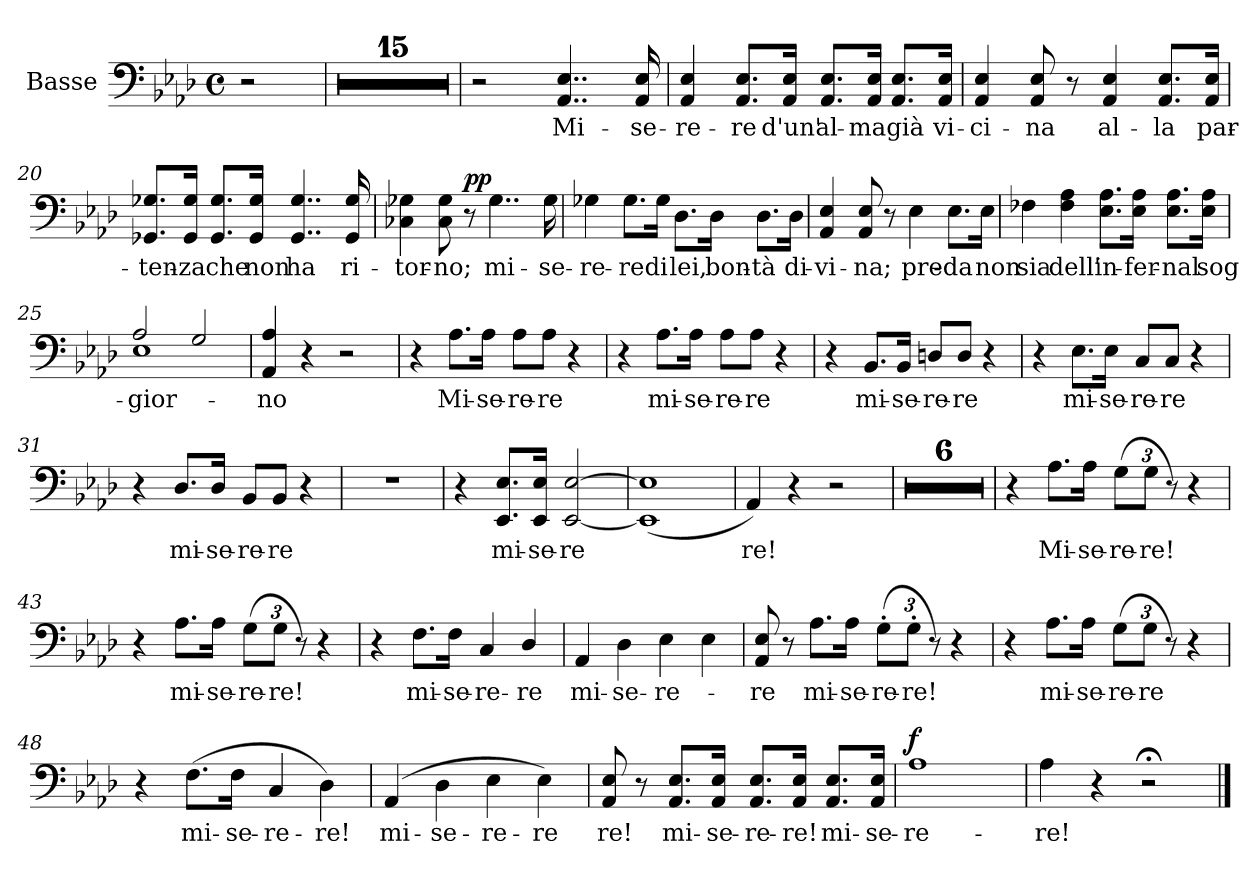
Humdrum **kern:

**kern	**text	**dynam
*part1	*part1	*part1
*staff1	*staff1	*staff1
*I"Basse	*	*
*clefF4	*	*
*k[b-e-a-d-]	*	*
*M4/4	*	*
*met(c)	*	*
=1	=1	=1
2r	.	.
=2	=2	=2
1r	.	.
!!LO:LB:g=z
=3	=3	=3
1r	.	.
=4	=4	=4
1r	.	.
!!LO:LB:g=z
=5	=5	=5
1r	.	.
=6	=6	=6
1r	.	.
!!LO:PB:g=z
=7	=7	=7
1r	.	.
!!LO:LB:g=z
=8	=8	=8
1r	.	.
!!LO:LB:g=z
=9	=9	=9
1r	.	.
=10	=10	=10
1r	.	.
!!LO:PB:g=z
=11	=11	=11
1r	.	.
=12	=12	=12
1r	.	.
!!LO:LB:g=z
=13	=13	=13
1r	.	.
=14	=14	=14
1r	.	.
!!LO:LB:g=z
=15	=15	=15
1r	.	.
=16	=16	=16
1r	.	.
!!LO:PB:g=z
=17	=17	=17
2r	.	.
!	!LO:LY:b	!
4..AA-/ 4..E-/	Mi-	.
!	!LO:LY:b	!
16AA-/ 16E-/	-se-	.
=18	=18	=18
!	!LO:LY:b	!
4AA-/ 4E-/	-re-	.
!	!LO:LY:b	!
8.AA-/ 8.E-/L	-re	.
!	!LO:LY:b	!
16AA-/ 16E-/Jk	d'un'	.
!	!LO:LY:b	!
8.AA-/ 8.E-/L	al-	.
!	!LO:LY:b	!
16AA-/ 16E-/Jk	-ma	.
!	!LO:LY:b	!
8.AA-/ 8.E-/L	già	.
!	!LO:LY:b	!
16AA-/ 16E-/Jk	vi-	.
=19	=19	=19
!	!LO:LY:b	!
4AA-/ 4E-/	-ci-	.
!	!LO:LY:b	!
8AA-/ 8E-/	-na	.
8r	.	.
!	!LO:LY:b	!
4AA-/ 4E-/	al-	.
!	!LO:LY:b	!
8.AA-/ 8.E-/L	-la	.
!	!LO:LY:b	!
16AA-/ 16E-/Jk	par-	.
=20	=20	=20
!	!LO:LY:b	!
8.GG-X/ 8.G-X/L	-ten-	.
!	!LO:LY:b	!
16GG-/ 16G-/Jk	-za	.
!	!LO:LY:b	!
8.GG-/ 8.G-/L	che	.
!	!LO:LY:b	!
16GG-/ 16G-/Jk	non	.
!	!LO:LY:b	!
4..GG-/ 4..G-/	ha	.
!	!LO:LY:b	!
16GG-/ 16G-/	ri-	.
!!LO:LB:g=z
=21	=21	=21
!	!LO:LY:b	!
4C-X\ 4G-X\	-tor-	.
!	!LO:LY:b	!
8C-\ 8G-\	-no;	.
!	!	!LO:DY:a
8r	.	pp
!	!LO:LY:b	!
4..G-\	mi-	.
!	!LO:LY:b	!
16G-\	-se-	.
=22	=22	=22
!	!LO:LY:b	!
4G-X\	-re-	.
!	!LO:LY:b	!
8.G-\L	-re	.
!	!LO:LY:b	!
16G-\Jk	di	.
!	!LO:LY:b	!
8.D-\L	lei,	.
!	!LO:LY:b	!
16D-\Jk	bon-	.
!	!LO:LY:b	!
8.D-\L	-tà	.
!	!LO:LY:b	!
16D-\Jk	di-	.
=23	=23	=23
!	!LO:LY:b	!
4AA-/ 4E-/	-vi-	.
!	!LO:LY:b	!
8AA-/ 8E-/	-na;	.
8r	.	.
!	!LO:LY:b	!
4E-\	pre-	.
!	!LO:LY:b	!
8.E-\L	-da	.
!	!LO:LY:b	!
16E-\Jk	non	.
=24	=24	=24
!	!LO:LY:b	!
4F-X\	sia	.
!	!LO:LY:b	!
4F-\ 4A-\	dell'	.
!	!LO:LY:b	!
8.E-\ 8.A-\L	in-	.
!	!LO:LY:b	!
16E-\ 16A-\Jk	-fer-	.
!	!LO:LY:b	!
8.E-\ 8.A-\L	-nal	.
!	!LO:LY:b	!
16E-\ 16A-\Jk	sog-	.
!!LO:PB:g=z
=25	=25	=25
!	!LO:LY:b	!
*^	*	*
2A-/	1E-	-gior-	.
2G/	.	.	.
*v	*v	*	*
=26	=26	=26
!	!LO:LY:b	!
4AA-/ 4A-/	-no	.
4r	.	.
2r	.	.
=27	=27	=27
4r	.	.
!	!LO:LY:b	!
8.A-\L	Mi-	.
!	!LO:LY:b	!
16A-\Jk	-se-	.
!	!LO:LY:b	!
8A-\L	-re-	.
!	!LO:LY:b	!
8A-\J	-re	.
4r	.	.
!!LO:LB:g=z
=28	=28	=28
4r	.	.
!	!LO:LY:b	!
8.A-\L	mi-	.
!	!LO:LY:b	!
16A-\Jk	-se-	.
!	!LO:LY:b	!
8A-\L	-re-	.
!	!LO:LY:b	!
8A-\J	-re	.
4r	.	.
=29	=29	=29
4r	.	.
!	!LO:LY:b	!
8.BB-/L	mi-	.
!	!LO:LY:b	!
16BB-/Jk	-se-	.
!	!LO:LY:b	!
8Dn/L	-re-	.
!	!LO:LY:b	!
8D/J	-re	.
4r	.	.
!!LO:PB:g=z
=30	=30	=30
4r	.	.
!	!LO:LY:b	!
8.E-\L	mi-	.
!	!LO:LY:b	!
16E-\Jk	-se-	.
!	!LO:LY:b	!
8C/L	-re-	.
!	!LO:LY:b	!
8C/J	-re	.
4r	.	.
=31	=31	=31
4r	.	.
!	!LO:LY:b	!
8.D-/L	mi-	.
!	!LO:LY:b	!
16D-/Jk	-se-	.
!	!LO:LY:b	!
8BB-/L	-re-	.
!	!LO:LY:b	!
8BB-/J	-re	.
4r	.	.
!!LO:LB:g=z
=32	=32	=32
1r	.	.
!!LO:PB:g=z
=33	=33	=33
4r	.	.
!	!LO:LY:b	!
8.EE-/ 8.E-/L	mi-	.
!	!LO:LY:b	!
16EE-/ 16E-/Jk	-se-	.
!	!LO:LY:b	!
[2EE-/ [2E-/	-re-	.
!!LO:LB:g=z
=34	=34	=34
!	!LO:LY:b	!
(<1EE-] 1E-]	---	.
=35	=35	=35
!	!LO:LY:b	!
4AA-/)	-re!	.
4r	.	.
2r	.	.
!!LO:PB:g=z
=36	=36	=36
1r	.	.
=37	=37	=37
1r	.	.
!!LO:LB:g=z
=38	=38	=38
1r	.	.
=39	=39	=39
1r	.	.
!!LO:LB:g=z
=40	=40	=40
1r	.	.
=41	=41	=41
1r	.	.
!!LO:PB:g=z
=42	=42	=42
4r	.	.
!	!LO:LY:b	!
8.A-\L	Mi-	.
!	!LO:LY:b	!
16A-\Jk	-se-	.
*Xbrackettup	*	*
!	!LO:LY:b	!
(>12G\L	-re-	.
!	!LO:LY:b	!
12G\J	-re!	.
12r)	.	.
4r	.	.
!!LO:PB:g=z
=43	=43	=43
4r	.	.
!	!LO:LY:b	!
8.A-\L	mi-	.
!	!LO:LY:b	!
16A-\Jk	-se-	.
!	!LO:LY:b	!
(>12G\L	-re-	.
!	!LO:LY:b	!
12G\J	-re!	.
12r)	.	.
4r	.	.
!!LO:PB:g=z
=44	=44	=44
4r	.	.
!	!LO:LY:b	!
8.F\L	mi-	.
!	!LO:LY:b	!
16F\Jk	-se-	.
!	!LO:LY:b	!
4C/	-re-	.
!	!LO:LY:b	!
4D-/	-re	.
!!LO:PB:g=z
=45	=45	=45
!	!LO:LY:b	!
4AA-/	mi-	.
!	!LO:LY:b	!
4D-\	-se-	.
!	!LO:LY:b	!
4E-\	-re-	.
4E-\	.	.
=46	=46	=46
!	!LO:LY:b	!
8AA-/ 8E-/	-re	.
8r	.	.
!	!LO:LY:b	!
8.A-\L	mi-	.
!	!LO:LY:b	!
16A-\Jk	-se-	.
!	!LO:LY:b	!
(>12G'\L	-re-	.
!	!LO:LY:b	!
12G'\J	-re!	.
12r)	.	.
4r	.	.
!!LO:PB:g=z
=47	=47	=47
4r	.	.
!	!LO:LY:b	!
8.A-\L	mi-	.
!	!LO:LY:b	!
16A-\Jk	-se-	.
!	!LO:LY:b	!
(>12G\L	-re-	.
!	!LO:LY:b	!
12G\J	-re	.
12r)	.	.
4r	.	.
!!LO:PB:g=z
=48	=48	=48
4r	.	.
!	!LO:LY:b	!
(>8.F\L	mi-	.
!	!LO:LY:b	!
16F\Jk	-se-	.
!	!LO:LY:b	!
4C/	-re-	.
!	!LO:LY:b	!
4D-\)	-re!	.
!!LO:LB:g=z
=49	=49	=49
!	!LO:LY:b	!
(>4AA-/	mi-	.
!	!LO:LY:b	!
4D-\	-se-	.
!	!LO:LY:b	!
4E-\	-re-	.
!	!LO:LY:b	!
4E-\)	-re	.
!!LO:PB:g=z
=50	=50	=50
!	!LO:LY:b	!
8AA-/ 8E-/	re!	.
8r	.	.
!	!LO:LY:b	!
8.AA-/ 8.E-/L	mi-	.
!	!LO:LY:b	!
16AA-/ 16E-/Jk	-se-	.
!	!LO:LY:b	!
8.AA-/ 8.E-/L	-re-	.
!	!LO:LY:b	!
16AA-/ 16E-/Jk	-re!	.
!	!LO:LY:b	!
8.AA-/ 8.E-/L	mi-	.
!	!LO:LY:b	!
16AA-/ 16E-/Jk	-se-	.
=51	=51	=51
!	!LO:LY:b	!LO:DY:a
1A-	-re-	f
=52	=52	=52
!	!LO:LY:b	!
4A-\	-re!	.
4r	.	.
2r;<	.	.
==	==	==
*-	*-	*-
